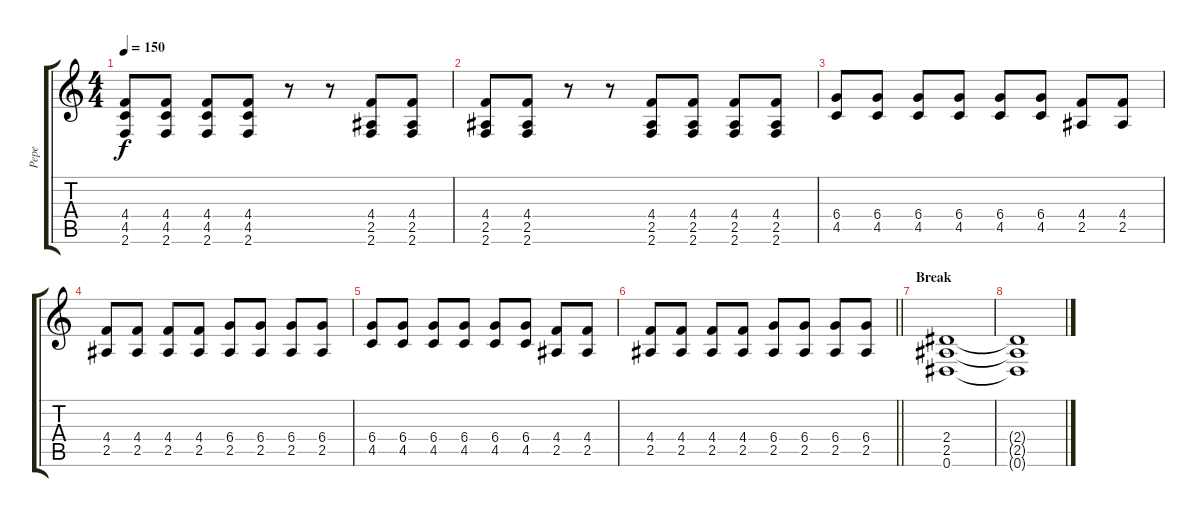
\track ("Pepe" "Pepe") {instrument distortionguitar}
\staff {score tabs}
\tuning (Eb4 Bb3 Gb3 Db3 Ab2 Eb2) {hide}
\ts (4 4)
\tempo 150
\clef g2
\ks c
(4.4 4.5 2.6).8{dy f} (4.4 4.5 2.6).8 (4.4 4.5 2.6).8 (4.4 4.5 2.6).8 r.8 r.8 (4.4 2.5 2.6).8 (4.4 2.5 2.6).8 |
(4.4 2.5 2.6).8 (4.4 2.5 2.6).8 r.8 r.8 (4.4 2.5 2.6).8 (4.4 2.5 2.6).8 (4.4 2.5 2.6).8 (4.4 2.5 2.6).8 |
(6.4 4.5).8 (6.4 4.5).8 (6.4 4.5).8 (6.4 4.5).8 (6.4 4.5).8 (6.4 4.5).8 (4.4 2.5).8 (4.4 2.5).8 |
(4.4 2.5).8 (4.4 2.5).8 (4.4 2.5).8 (4.4 2.5).8 (6.4 2.5).8 (6.4 2.5).8 (6.4 2.5).8 (6.4 2.5).8 |
(6.4 4.5).8 (6.4 4.5).8 (6.4 4.5).8 (6.4 4.5).8 (6.4 4.5).8 (6.4 4.5).8 (4.4 2.5).8 (4.4 2.5).8 |
\barLineRight lightlight
(4.4 2.5).8 (4.4 2.5).8 (4.4 2.5).8 (4.4 2.5).8 (6.4 2.5).8 (6.4 2.5).8 (6.4 2.5).8 (6.4 2.5).8 |
\section ("" "Break")
(2.4 2.5 0.6).1 |
(2.4{t} 2.5{t} 0.6{t}).1
